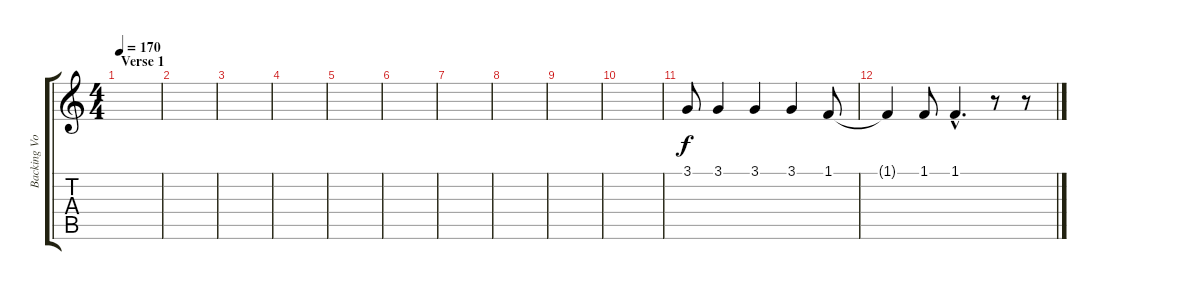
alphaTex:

\track ("Backing Vocals (Ian)" "Backing Vo") {instrument clarinet}
\staff {score tabs}
\tuning (E4 B3 G3 D3 A2 E2) {hide}
\ts (4 4)
\section ("" "Verse 1")
\tempo 170
\clef g2
\ks c
|
|
|
|
|
|
|
|
|
|
3.1.8 3.1.4 3.1.4 3.1.4 1.1.8 |
1.1{t}.4 1.1.8 1.1{hac}.4{d} r.8 r.8
